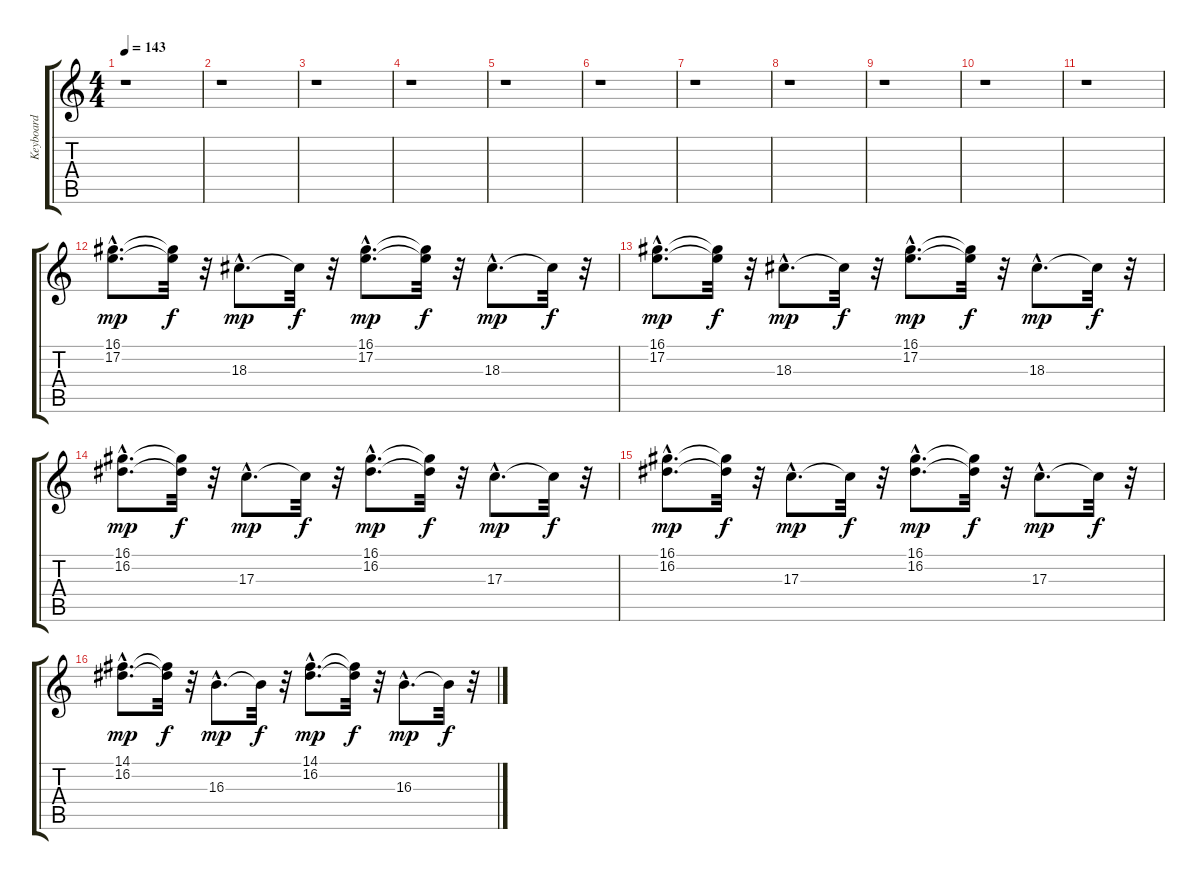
\track ("Keyboard" "Keyboard") {instrument honkytonkpiano}
\staff {score tabs}
\tuning (E4 B3 G3 D3 A2 E2) {hide}
\ts (4 4)
\tempo 143
\clef g2
\ks c
r.1{dy f} |
r.1 |
r.1 |
r.1 |
r.1 |
r.1 |
r.1 |
r.1 |
r.1 |
r.1 |
r.1 |
(16.1{hac} 17.2{hac}).8{d dy mp instrument lead3calliope} (16.1{t} 17.2{t}).32{dy f} r.32 18.3{hac}.8{d dy mp} 18.3{t}.32{dy f} r.32 (16.1{hac} 17.2{hac}).8{d dy mp} (16.1{t} 17.2{t}).32{dy f} r.32 18.3{hac}.8{d dy mp} 18.3{t}.32{dy f} r.32 |
(16.1{hac} 17.2{hac}).8{d dy mp} (16.1{t} 17.2{t}).32{dy f} r.32 18.3{hac}.8{d dy mp} 18.3{t}.32{dy f} r.32 (16.1{hac} 17.2{hac}).8{d dy mp} (16.1{t} 17.2{t}).32{dy f} r.32 18.3{hac}.8{d dy mp} 18.3{t}.32{dy f} r.32 |
(16.1{hac} 16.2{hac}).8{d dy mp} (16.1{t} 16.2{t}).32{dy f} r.32 17.3{hac}.8{d dy mp} 17.3{t}.32{dy f} r.32 (16.1{hac} 16.2{hac}).8{d dy mp} (16.1{t} 16.2{t}).32{dy f} r.32 17.3{hac}.8{d dy mp} 17.3{t}.32{dy f} r.32 |
(16.1{hac} 16.2{hac}).8{d dy mp} (16.1{t} 16.2{t}).32{dy f} r.32 17.3{hac}.8{d dy mp} 17.3{t}.32{dy f} r.32 (16.1{hac} 16.2{hac}).8{d dy mp} (16.1{t} 16.2{t}).32{dy f} r.32 17.3{hac}.8{d dy mp} 17.3{t}.32{dy f} r.32 |
(14.1{hac} 16.2{hac}).8{d dy mp} (14.1{t} 16.2{t}).32{dy f} r.32 16.3{hac}.8{d dy mp} 16.3{t}.32{dy f} r.32 (14.1{hac} 16.2{hac}).8{d dy mp} (14.1{t} 16.2{t}).32{dy f} r.32 16.3{hac}.8{d dy mp} 16.3{t}.32{dy f} r.32
